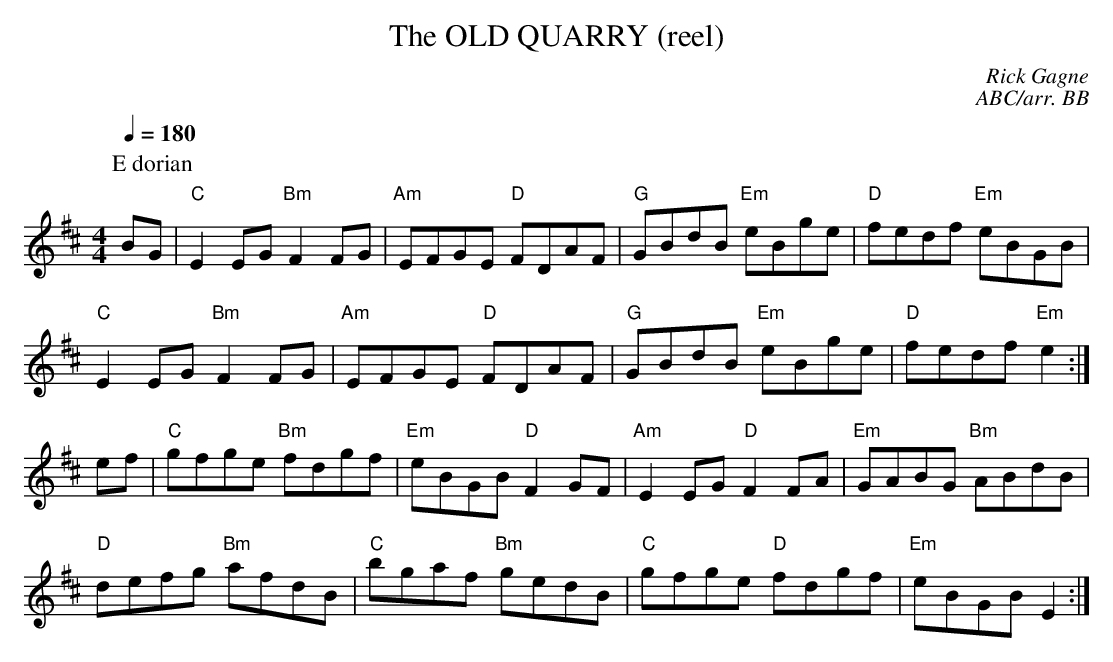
X:1
T: OLD QUARRY (reel), The
C: Rick Gagne
C:ABC/arr. BB
Q:1/4=180
M: 4/4
K: D
P:E dorian
BG |"C"E2EG "Bm"F2FG|"Am"EFGE "D"FDAF|"G"GBdB "Em"eBge|"D"fedf "Em"eBGB|
"C"E2EG "Bm"F2FG|"Am"EFGE "D"FDAF |"G"GBdB "Em"eBge|"D"fedf "Em"e2 :|
ef |"C"gfge "Bm"fdgf |"Em"eBGB "D"F2GF |"Am"E2EG "D"F2FA |"Em"GABG "Bm"ABdB|
"D"defg "Bm"afdB|"C"bgaf "Bm"gedB|"C"gfge "D"fdgf|"Em"eBGB E2 :|
